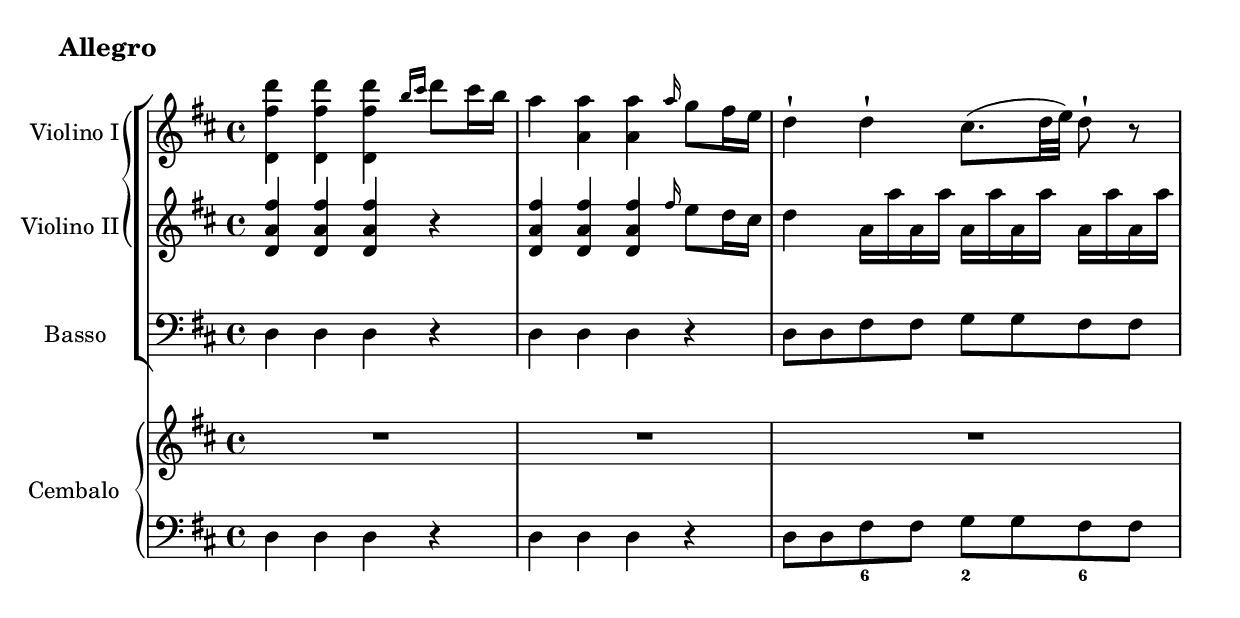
\version "2.22.2"
%{ \include "../../stylesheets/incipit.ly" %}
\include "../../stylesheets/typography.ly"

\paper {
  page-breaking = #ly:one-page-breaking
}
\layout {
  ragged-right = ##f
}

global = {
  \time 4/4
  \key d \major
}

violinoI = \new Voice {
  \relative c'' {
    \clef "treble"
    <d, fis' d'>4 <d fis' d'> <d fis' d'> \grace { b''16 cis } d8 cis16 b |
    a4 <a, a'>4 <a a'>4 \grace { a'16 } g8 fis16 e |
    d4-! d-! cis8. ( d32 e ) d8-! r |
  }
}

violinoII = \new Voice {
  \relative c'' {
    \clef "treble"
    <d, a' fis'>4 <d a' fis'> <d a' fis'> r |
    <d a' fis'>4 <d a' fis'> <d a' fis'> \grace { fis'16 } e8 d16 cis |
    d4 a16 a' a, a' a, a' a, a' a, a' a, a' |
  }
}

basso = \new Voice {
  \relative c' {
    \clef "bass"
    d,4 d d r |
    d4 d d r |
    d8 d fis fis g g fis fis |
  }
}

cembaloUp = \new Voice {
  \relative c' {
    \clef "treble"
    R1 |
    R1 |
    R1 |
  }
}

cembaloDown = \new Voice {
  \relative c {
    \clef "bass"
    d4 d d r |
    d4 d d r |
    << { d8 d fis fis g g fis fis } \figures { <_>4 <6> <2> <6> } >> |
  }
}

\score {
  \header {
    piece = "Allegro"
  }
  <<
    \new StaffGroup <<
      \new GrandStaff <<
        \new Staff \with { instrumentName = "Violino I" } << \global \violinoI >>
        \new Staff \with { instrumentName = "Violino II" } << \global \violinoII >>
      >>
      \new Staff \with { instrumentName = "Basso" } << \global \basso >>
    >>
    \new PianoStaff \with { instrumentName = "Cembalo" } <<
      \new Staff = "up" << \global \cembaloUp >>
      \new Staff = "down" << \global \cembaloDown >>
    >>
  >>
}
